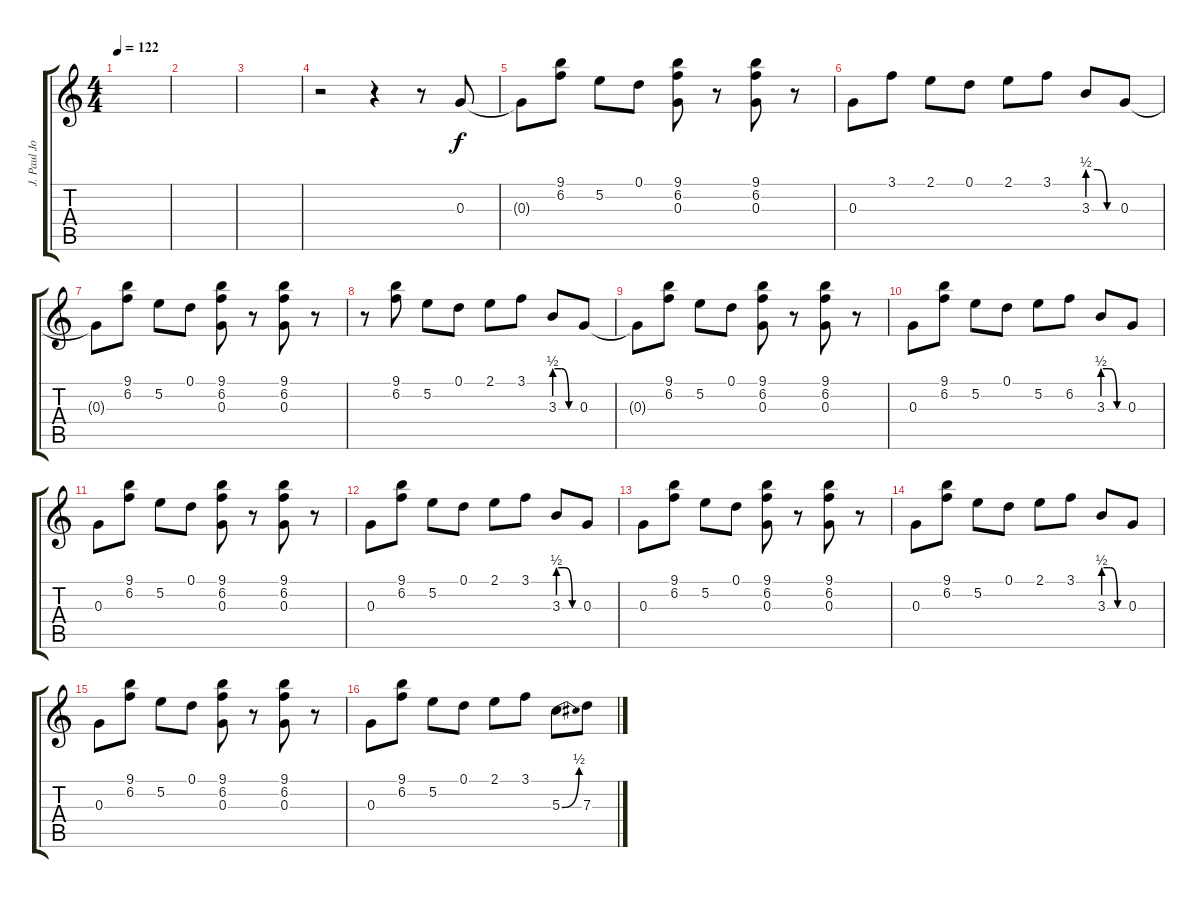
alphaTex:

\track ("J. Paul Jones" "J. Paul Jo") {instrument acousticguitarsteel}
\staff {score tabs}
\tuning (D4 B3 G3 D3 G2 D2) {hide}
\ts (4 4)
\tempo 122
\clef g2
\ks c
|
|
|
r.2 r.4 r.8 0.3.8 |
0.3{t}.8 (9.1 6.2).8 5.2.8 0.1.8 (9.1 6.2 0.3).8 r.8 (9.1 6.2 0.3).8 r.8 |
0.3.8 3.1.8 2.1.8 0.1.8 2.1.8 3.1.8 3.3{be (custom 0 2 20 2 40 0 60 0)}.8 0.3.8 |
0.3{t}.8 (9.1 6.2).8 5.2.8 0.1.8 (9.1 6.2 0.3).8 r.8 (9.1 6.2 0.3).8 r.8 |
r.8 (9.1 6.2).8 5.2.8 0.1.8 2.1.8 3.1.8 3.3{be (custom 0 2 20 2 40 0 60 0)}.8 0.3.8 |
0.3{t}.8 (9.1 6.2).8 5.2.8 0.1.8 (9.1 6.2 0.3).8 r.8 (9.1 6.2 0.3).8 r.8 |
0.3.8 (9.1 6.2).8 5.2.8 0.1.8 5.2.8 6.2.8 3.3{be (custom 0 2 20 2 40 0 60 0)}.8 0.3.8 |
0.3.8 (9.1 6.2).8 5.2.8 0.1.8 (9.1 6.2 0.3).8 r.8 (9.1 6.2 0.3).8 r.8 |
0.3.8 (9.1 6.2).8 5.2.8 0.1.8 2.1.8 3.1.8 3.3{be (custom 0 2 20 2 40 0 60 0)}.8 0.3.8 |
0.3.8 (9.1 6.2).8 5.2.8 0.1.8 (9.1 6.2 0.3).8 r.8 (9.1 6.2 0.3).8 r.8 |
0.3.8 (9.1 6.2).8 5.2.8 0.1.8 2.1.8 3.1.8 3.3{be (custom 0 2 20 2 40 0 60 0)}.8 0.3.8 |
0.3.8 (9.1 6.2).8 5.2.8 0.1.8 (9.1 6.2 0.3).8 r.8 (9.1 6.2 0.3).8 r.8 |
0.3.8 (9.1 6.2).8 5.2.8 0.1.8 2.1.8 3.1.8 5.3{be (bend 0 0 60 2)}.8 7.3.8
